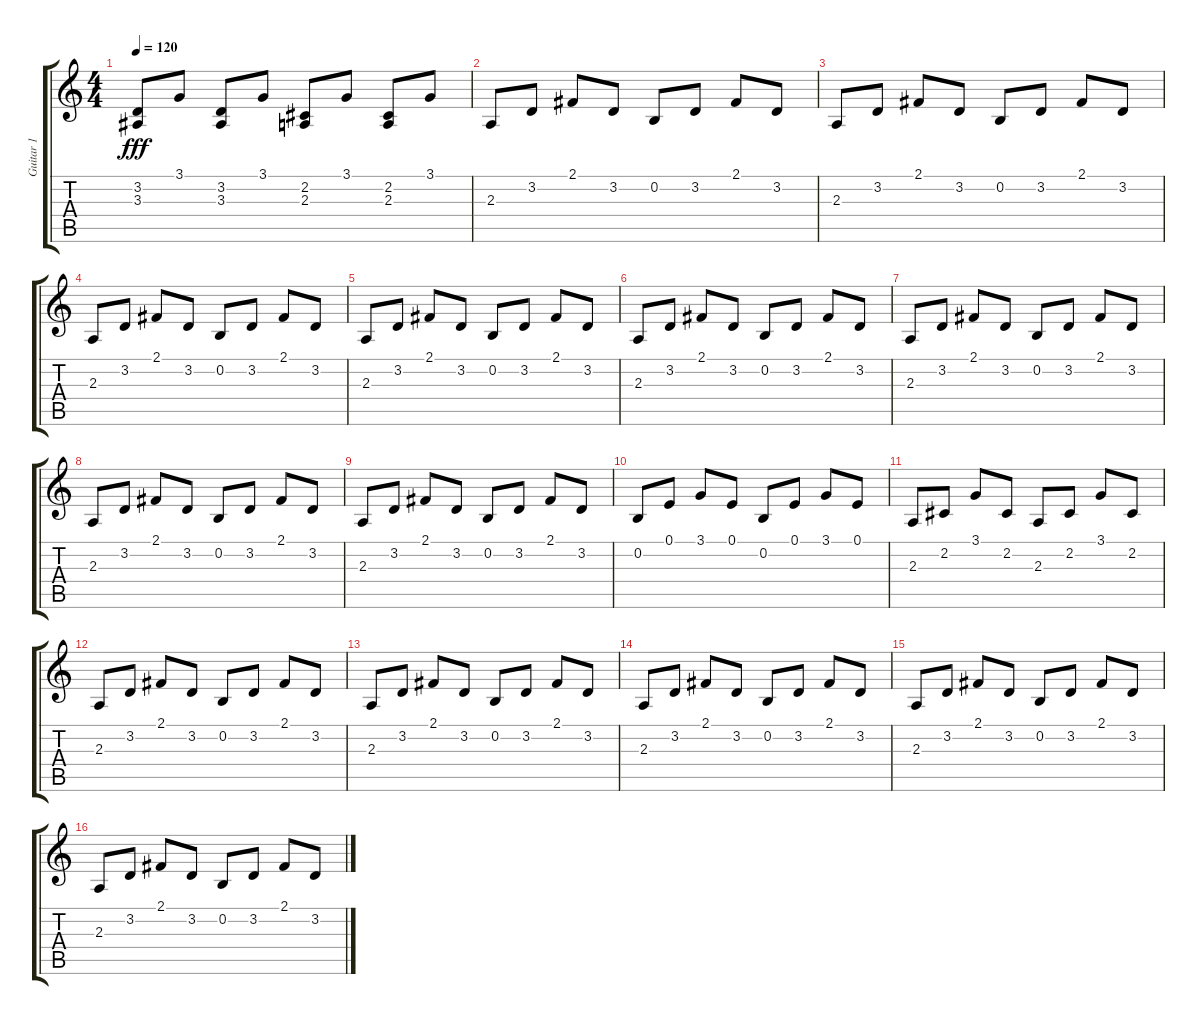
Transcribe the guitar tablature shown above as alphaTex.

\track ("Guitar 1" "Guitar 1") {instrument orchestralharp}
\staff {score tabs}
\tuning (E4 B3 G3 D3 A2 E2) {hide}
\ts (4 4)
\tempo 120
\clef g2
\ks c
(3.2 3.3).8{dy fff} 3.1.8 (3.2 3.3).8 3.1.8 (2.2 2.3).8 3.1.8 (2.2 2.3).8 3.1.8 |
2.3.8 3.2.8 2.1.8 3.2.8 0.2.8 3.2.8 2.1.8 3.2.8 |
2.3.8 3.2.8 2.1.8 3.2.8 0.2.8 3.2.8 2.1.8 3.2.8 |
2.3.8 3.2.8 2.1.8 3.2.8 0.2.8 3.2.8 2.1.8 3.2.8 |
2.3.8 3.2.8 2.1.8 3.2.8 0.2.8 3.2.8 2.1.8 3.2.8 |
2.3.8 3.2.8 2.1.8 3.2.8 0.2.8 3.2.8 2.1.8 3.2.8 |
2.3.8 3.2.8 2.1.8 3.2.8 0.2.8 3.2.8 2.1.8 3.2.8 |
2.3.8 3.2.8 2.1.8 3.2.8 0.2.8 3.2.8 2.1.8 3.2.8 |
2.3.8 3.2.8 2.1.8 3.2.8 0.2.8 3.2.8 2.1.8 3.2.8 |
0.2.8 0.1.8 3.1.8 0.1.8 0.2.8 0.1.8 3.1.8 0.1.8 |
2.3.8 2.2.8 3.1.8 2.2.8 2.3.8 2.2.8 3.1.8 2.2.8 |
2.3.8 3.2.8 2.1.8 3.2.8 0.2.8 3.2.8 2.1.8 3.2.8 |
2.3.8 3.2.8 2.1.8 3.2.8 0.2.8 3.2.8 2.1.8 3.2.8 |
2.3.8 3.2.8 2.1.8 3.2.8 0.2.8 3.2.8 2.1.8 3.2.8 |
2.3.8 3.2.8 2.1.8 3.2.8 0.2.8 3.2.8 2.1.8 3.2.8 |
2.3.8 3.2.8 2.1.8 3.2.8 0.2.8 3.2.8 2.1.8 3.2.8
